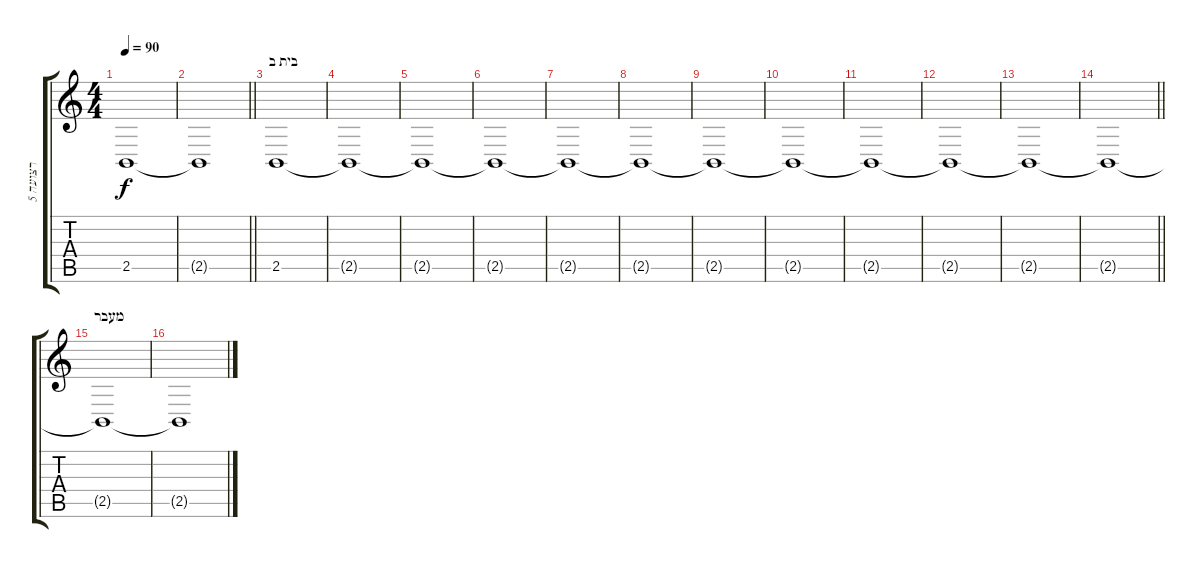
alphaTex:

\track ("רצועה 5" "רצועה 5") {instrument fx7echoes}
\staff {score tabs}
\tuning (E4 B3 G3 D3 A2 E2) {hide}
\ts (4 4)
\tempo 90
\clef g2
\ks c
2.5{t}.1{dy f} |
\barLineRight lightlight
2.5{t}.1 |
\section ("" "בית ב")
2.5.1 |
2.5{t}.1 |
2.5{t}.1 |
2.5{t}.1 |
2.5{t}.1 |
2.5{t}.1 |
2.5{t}.1 |
2.5{t}.1 |
2.5{t}.1 |
2.5{t}.1 |
2.5{t}.1 |
\barLineRight lightlight
2.5{t}.1 |
\section ("" "מעבר")
2.5{t}.1 |
2.5{t}.1
